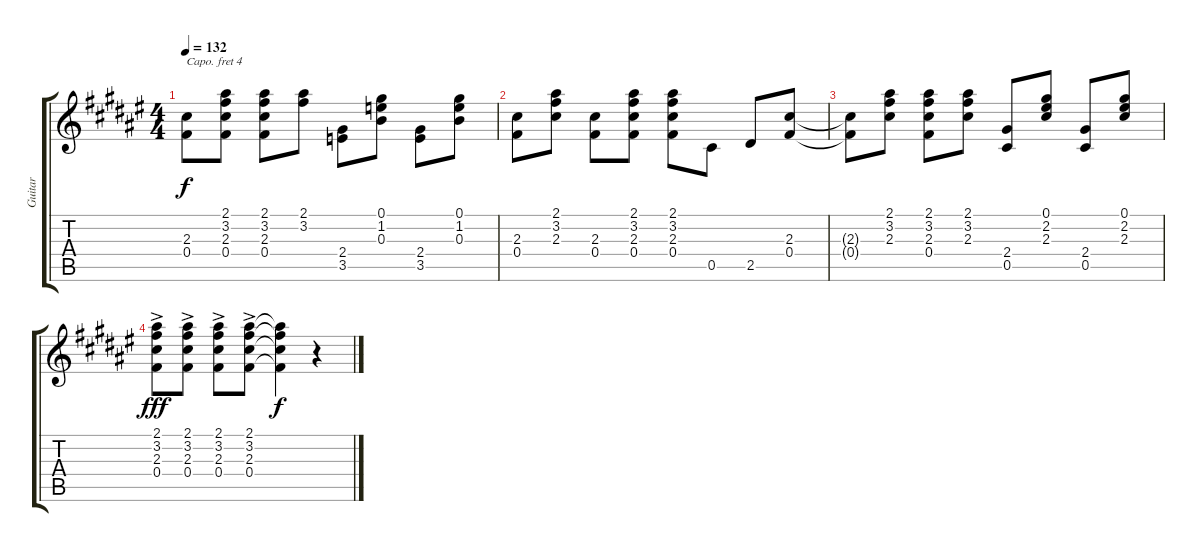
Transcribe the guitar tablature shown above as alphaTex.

\track ("Guitar" "Guitar") {instrument acousticguitarsteel}
\staff {score tabs}
\capo 4
\tuning (E4 B3 G3 D3 A2 E2) {hide}
\ts (4 4)
\tempo 132
\clef g2
\ks f#
(2.3{t} 0.4{t}).8{dy f} (2.1 3.2 2.3 0.4).8 (2.1 3.2 2.3 0.4).8 (2.1 3.2).8 (2.4 3.5).8 (0.1 1.2 0.3).8 (2.4 3.5).8 (0.1 1.2 0.3).8 |
(2.3 0.4).8 (2.1 3.2 2.3).8 (2.3 0.4).8 (2.1 3.2 2.3 0.4).8 (2.1 3.2 2.3 0.4).8 0.5.8 2.5.8 (2.3 0.4).8 |
(2.3{t} 0.4{t}).8 (2.1 3.2 2.3).8 (2.1 3.2 2.3 0.4).8 (2.1 3.2 2.3).8 (2.4 0.5).8 (0.1 2.2 2.3).8 (2.4 0.5).8 (0.1 2.2 2.3).8 |
(2.1{ac} 3.2{ac} 2.3{ac} 0.4{ac}).8{dy fff} (2.1{ac} 3.2{ac} 2.3{ac} 0.4{ac}).8 (2.1{ac} 3.2{ac} 2.3{ac} 0.4{ac}).8 (2.1{ac} 3.2{ac} 2.3{ac} 0.4{ac}).8 (2.1{t} 3.2{t} 2.3{t} 0.4{t}).4{dy f} r.4
